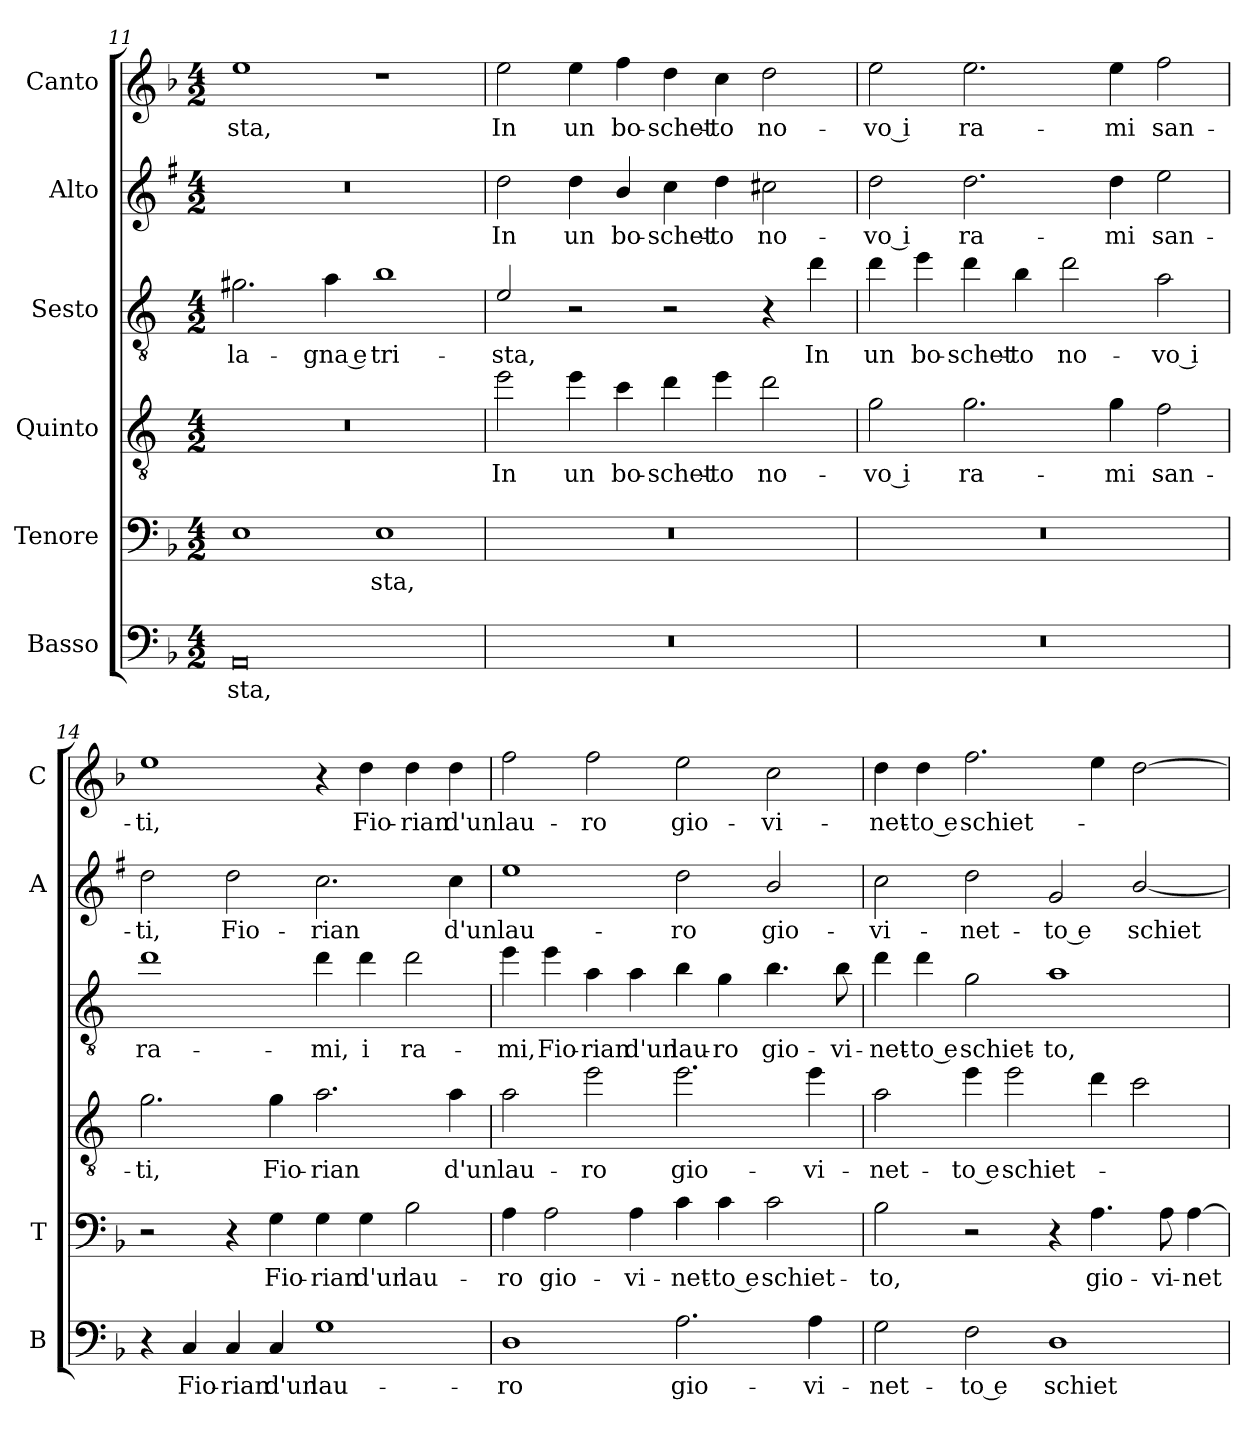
**kern	**text	**kern	**text	**kern	**text	**kern	**text	**kern	**text	**kern	**text
*part6	*part6	*part5	*part5	*part4	*part4	*part3	*part3	*part2	*part2	*part1	*part1
*staff6	*staff6	*staff5	*staff5	*staff4	*staff4	*staff3	*staff3	*staff2	*staff2	*staff1	*staff1
*I"Basso	*	*I"Tenore	*	*I"Quinto	*	*I"Sesto	*	*I"Alto	*	*I"Canto	*
*I'B	*	*I'T	*	*	*	*	*	*I'A	*	*I'C	*
*clefF4	*	*clefF4	*	*clefGv2	*	*clefGv2	*	*clefG2	*	*clefG2	*
*	*	*	*	*ITrd4c7	*	*ITrd4c7	*	*ITrd1c2	*	*	*
*k[b-]	*	*k[b-]	*	*k[b-]	*	*k[b-]	*	*k[b-]	*	*k[b-]	*
*F:	*	*F:	*	*F:	*	*F:	*	*F:	*	*F:	*
*M4/2	*	*M4/2	*	*M4/2	*	*M4/2	*	*M4/2	*	*M4/2	*
=11	=11	=11	=11	=11	=11	=11	=11	=11	=11	=11	=11
!	!LO:LY:b	!	!	!	!	!	!LO:LY:b	!	!	!	!LO:LY:b
0AA	-sta,	1E	.	0r	.	2.c#X\	la-	0r	.	1ee	-sta,
!	!	!	!	!	!	!	!LO:LY:b	!	!	!	!
.	.	.	.	.	.	4d\	-gna e	.	.	.	.
!	!	!	!LO:LY:b	!	!	!	!LO:LY:b	!	!	!	!
.	.	1E	-sta,	.	.	1e	tri-	.	.	1r	.
=12	=12	=12	=12	=12	=12	=12	=12	=12	=12	=12	=12
!	!	!	!	!	!LO:LY:b	!	!LO:LY:b	!	!LO:LY:b	!	!LO:LY:b
0r	.	0r	.	2a\	In	2A/	-sta,	2cc\	In	2ee\	In
!	!	!	!	!	!LO:LY:b	!	!	!	!LO:LY:b	!	!LO:LY:b
.	.	.	.	4a\	un	2r	.	4cc\	un	4ee\	un
!	!	!	!	!	!LO:LY:b	!	!	!	!LO:LY:b	!	!LO:LY:b
.	.	.	.	4f\	bo-	.	.	4a/	bo-	4ff\	bo-
!	!	!	!	!	!LO:LY:b	!	!	!	!LO:LY:b	!	!LO:LY:b
.	.	.	.	4g\	-schet-	2r	.	4b-\	-schet-	4dd\	-schet-
!	!	!	!	!	!LO:LY:b	!	!	!	!LO:LY:b	!	!LO:LY:b
.	.	.	.	4a\	-to	.	.	4cc\	-to	4cc\	-to
!	!	!	!	!	!LO:LY:b	!	!	!	!LO:LY:b	!	!LO:LY:b
.	.	.	.	2g\	no-	4r	.	2bn\	no-	2dd\	no-
!	!	!	!	!	!	!	!LO:LY:b	!	!	!	!
.	.	.	.	.	.	4g\	In	.	.	.	.
!!LO:LB:g=z
=13	=13	=13	=13	=13	=13	=13	=13	=13	=13	=13	=13
!	!	!	!	!	!LO:LY:b	!	!LO:LY:b	!	!LO:LY:b	!	!LO:LY:b
0r	.	0r	.	2c\	-vo i	4g\	un	2cc\	-vo i	2ee\	-vo i
!	!	!	!	!	!	!	!LO:LY:b	!	!	!	!
.	.	.	.	.	.	4a\	bo-	.	.	.	.
!	!	!	!	!	!LO:LY:b	!	!LO:LY:b	!	!LO:LY:b	!	!LO:LY:b
.	.	.	.	2.c\	ra-	4g\	-schet-	2.cc\	ra-	2.ee\	ra-
!	!	!	!	!	!	!	!LO:LY:b	!	!	!	!
.	.	.	.	.	.	4e\	-to	.	.	.	.
!	!	!	!	!	!	!	!LO:LY:b	!	!	!	!
.	.	.	.	.	.	2g\	no-	.	.	.	.
!	!	!	!	!	!LO:LY:b	!	!	!	!LO:LY:b	!	!LO:LY:b
.	.	.	.	4c\	-mi	.	.	4cc\	-mi	4ee\	-mi
!	!	!	!	!	!LO:LY:b	!	!LO:LY:b	!	!LO:LY:b	!	!LO:LY:b
.	.	.	.	2B-\	san-	2d\	-vo i	2dd\	san-	2ff\	san-
=14	=14	=14	=14	=14	=14	=14	=14	=14	=14	=14	=14
!	!	!	!	!	!LO:LY:b	!	!LO:LY:b	!	!LO:LY:b	!	!LO:LY:b
4r	.	2r	.	2.c\	-ti,	1g	ra-	2cc\	-ti,	1ee	-ti,
!	!LO:LY:b	!	!	!	!	!	!	!	!	!	!
4C/	Fio-	.	.	.	.	.	.	.	.	.	.
!	!LO:LY:b	!	!	!	!	!	!	!	!LO:LY:b	!	!
4C/	-rian	4r	.	.	.	.	.	2cc\	Fio-	.	.
!	!LO:LY:b	!	!LO:LY:b	!	!LO:LY:b	!	!	!	!	!	!
4C/	d'un	4G\	Fio-	4c\	Fio-	.	.	.	.	.	.
!	!LO:LY:b	!	!LO:LY:b	!	!LO:LY:b	!	!LO:LY:b	!	!LO:LY:b	!	!
1G	lau-	4G\	-rian	2.d\	-rian	4g\	-mi,	2.b-\	-rian	4r	.
!	!	!	!LO:LY:b	!	!	!	!LO:LY:b	!	!	!	!LO:LY:b
.	.	4G\	d'un	.	.	4g\	i	.	.	4dd\	Fio-
!	!	!	!LO:LY:b	!	!	!	!LO:LY:b	!	!	!	!LO:LY:b
.	.	2B-\	lau-	.	.	2g\	ra-	.	.	4dd\	-rian
!	!	!	!	!	!LO:LY:b	!	!	!	!LO:LY:b	!	!LO:LY:b
.	.	.	.	4d\	d'un	.	.	4b-\	d'un	4dd\	d'un
=15	=15	=15	=15	=15	=15	=15	=15	=15	=15	=15	=15
!	!LO:LY:b	!	!LO:LY:b	!	!LO:LY:b	!	!LO:LY:b	!	!LO:LY:b	!	!LO:LY:b
1D	-ro	4A\	-ro	2d\	lau-	4a\	-mi,	1dd	lau-	2ff\	lau-
!	!	!	!LO:LY:b	!	!	!	!LO:LY:b	!	!	!	!
.	.	2A\	gio-	.	.	4a\	Fio-	.	.	.	.
!	!	!	!	!	!LO:LY:b	!	!LO:LY:b	!	!	!	!LO:LY:b
.	.	.	.	2a\	-ro	4d\	-rian	.	.	2ff\	-ro
!	!	!	!LO:LY:b	!	!	!	!LO:LY:b	!	!	!	!
.	.	4A\	-vi-	.	.	4d\	d'un	.	.	.	.
!	!LO:LY:b	!	!LO:LY:b	!	!LO:LY:b	!	!LO:LY:b	!	!LO:LY:b	!	!LO:LY:b
2.A\	gio-	4c\	-net-	2.a\	gio-	4e\	lau-	2cc\	-ro	2ee\	gio-
!	!	!	!LO:LY:b	!	!	!	!LO:LY:b	!	!	!	!
.	.	4c\	-to e	.	.	4c\	-ro	.	.	.	.
!	!	!	!LO:LY:b	!	!	!	!LO:LY:b	!	!LO:LY:b	!	!LO:LY:b
.	.	2c\	schiet-	.	.	4.e\	gio-	2a/	gio-	2cc\	-vi-
!	!LO:LY:b	!	!	!	!LO:LY:b	!	!	!	!	!	!
4A\	-vi-	.	.	4a\	-vi-	.	.	.	.	.	.
!	!	!	!	!	!	!	!LO:LY:b	!	!	!	!
.	.	.	.	.	.	8e\	-vi-	.	.	.	.
!!LO:LB:g=z
=16	=16	=16	=16	=16	=16	=16	=16	=16	=16	=16	=16
!	!LO:LY:b	!	!LO:LY:b	!	!LO:LY:b	!	!LO:LY:b	!	!LO:LY:b	!	!LO:LY:b
2G\	-net-	2B-\	-to,	2d\	-net-	4g\	-net-	2b-\	-vi-	4dd\	-net-
!	!	!	!	!	!	!	!LO:LY:b	!	!	!	!LO:LY:b
.	.	.	.	.	.	4g\	-to e	.	.	4dd\	-to e
!	!LO:LY:b	!	!	!	!LO:LY:b	!	!LO:LY:b	!	!LO:LY:b	!	!LO:LY:b
2F\	-to e	2r	.	4a\	-to e	2c\	schiet-	2cc\	-net-	2.ff\	schiet-
!	!	!	!	!	!LO:LY:b	!	!	!	!	!	!
.	.	.	.	2a\	schiet-	.	.	.	.	.	.
!	!LO:LY:b	!	!	!	!	!	!LO:LY:b	!	!LO:LY:b	!	!
1D	schiet-	4r	.	.	.	1d	-to,	2f/	-to e	.	.
!	!	!	!LO:LY:b	!	!	!	!	!	!	!	!
.	.	4.A\	gio-	4g\	.	.	.	.	.	4ee\	.
!	!	!	!	!	!	!	!	!	!LO:LY:b	!	!
.	.	.	.	2f\	.	.	.	[2a/	schiet-	[2dd\	.
!	!	!	!LO:LY:b	!	!	!	!	!	!	!	!
.	.	8A\	-vi-	.	.	.	.	.	.	.	.
!	!	!	!LO:LY:b	!	!	!	!	!	!	!	!
.	.	[4A\	-net-	.	.	.	.	.	.	.	.
=	=	=	=	=	=	=	=	=	=	=	=
*-	*-	*-	*-	*-	*-	*-	*-	*-	*-	*-	*-
